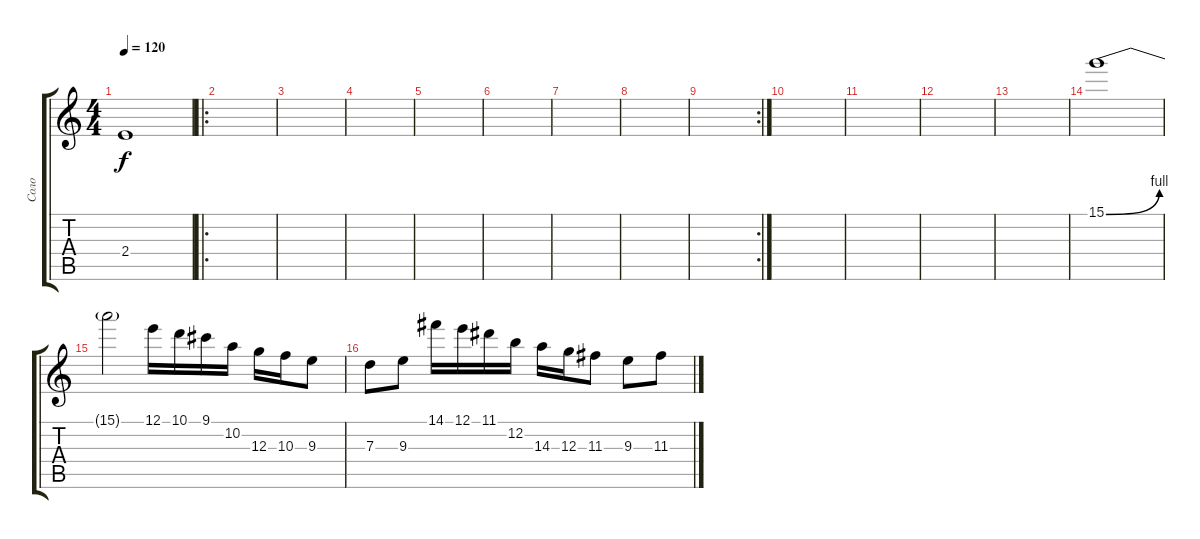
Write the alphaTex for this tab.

\track ("Соло" "Соло") {instrument overdrivenguitar}
\staff {score tabs}
\tuning (E4 B3 G3 D3 A2 E2) {hide}
\ts (4 4)
\tempo 120
\clef g2
\ks c
2.4{t}.1{dy f} |
\ro
|
|
|
|
|
|
|
\rc 2
|
|
|
|
|
15.1{be (bend 0 0 60 4)}.1 |
15.1{t}.2 12.1.16 10.1.16 9.1.16 10.2.16 12.3.16 10.3.16 9.3.8 |
7.3.8 9.3.8 14.1.16 12.1.16 11.1.16 12.2.16 14.3.16 12.3.16 11.3.8 9.3.8 11.3.8
